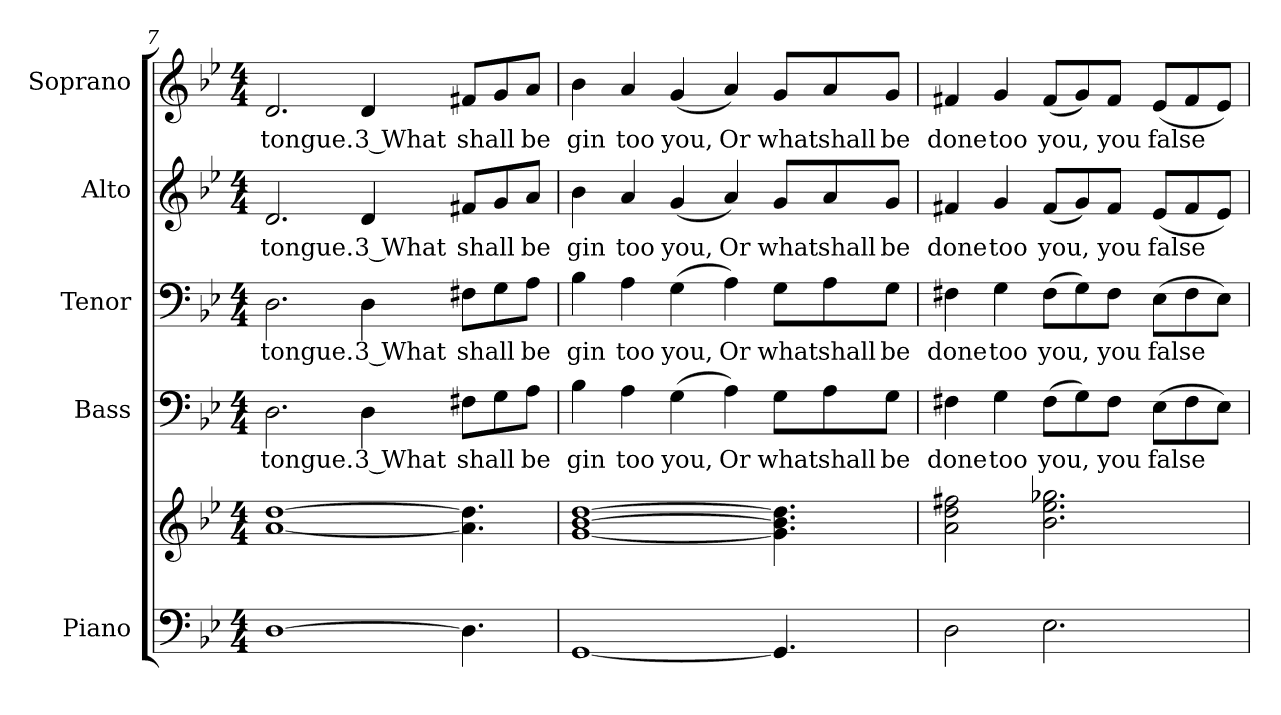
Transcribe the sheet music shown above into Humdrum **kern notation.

**kern	**kern	**kern	**text	**kern	**text	**kern	**text	**kern	**text
*part5	*part5	*part4	*part4	*part3	*part3	*part2	*part2	*part1	*part1
*staff6	*staff5	*staff4	*staff4	*staff3	*staff3	*staff2	*staff2	*staff1	*staff1
*I"Piano	*	*I"Bass	*	*I"Tenor	*	*I"Alto	*	*I"Soprano	*
*I'Pno.	*	*I'B.	*	*I'T.	*	*I'A.	*	*I'S.	*
*clefF4	*clefG2	*clefF4	*	*clefF4	*	*clefG2	*	*clefG2	*
*k[b-e-]	*k[b-e-]	*k[b-e-]	*	*k[b-e-]	*	*k[b-e-]	*	*k[b-e-]	*
*B-:	*B-:	*B-:	*	*B-:	*	*B-:	*	*B-:	*
*M4/4	*M4/4	*M4/4	*	*M4/4	*	*M4/4	*	*M4/4	*
=7	=7	=7	=7	=7	=7	=7	=7	=7	=7
!	!	!	!LO:LY:b:color=#000000	!	!	!	!	!	!
!	!	!	!	!	!LO:LY:b:color=#000000	!	!	!	!
!	!	!	!	!	!	!	!LO:LY:b:color=#000000	!	!
!	!	!	!	!	!	!	!	!	!LO:LY:b:color=#000000
[>1Di	[<1ai [>1ddi	2.Di\	tongue.	2.Di\	tongue.	2.di/	tongue.	2.di/	tongue.
!	!	!	!LO:LY:b:color=#000000	!	!	!	!	!	!
!	!	!	!	!	!LO:LY:b:color=#000000	!	!	!	!
!	!	!	!	!	!	!	!LO:LY:b:color=#000000	!	!
!	!	!	!	!	!	!	!	!	!LO:LY:b:color=#000000
.	.	4Di\	3 What	4Di\	3 What	4di/	3 What	4di/	3 What
!	!	!	!LO:LY:b:color=#000000	!	!	!	!	!	!
!	!	!	!	!	!LO:LY:b:color=#000000	!	!	!	!
!	!	!	!	!	!	!	!LO:LY:b:color=#000000	!	!
!	!	!	!	!	!	!	!	!	!LO:LY:b:color=#000000
4.Di\]	4.ai\] 4.ddi]	8F#Xi\L	shall	8F#Xi\L	shall	8f#Xi/L	shall	8f#Xi/L	shall
.	.	8Gi\	.	8Gi\	.	8gi/	.	8gi/	.
!	!	!	!LO:LY:b:color=#000000	!	!	!	!	!	!
!	!	!	!	!	!LO:LY:b:color=#000000	!	!	!	!
!	!	!	!	!	!	!	!LO:LY:b:color=#000000	!	!
!	!	!	!	!	!	!	!	!	!LO:LY:b:color=#000000
.	.	8Ai\J	be	8Ai\J	be	8ai/J	be	8ai/J	be
!!LO:PB:g=z
=8	=8	=8	=8	=8	=8	=8	=8	=8	=8
!	!	!	!LO:LY:b:color=#000000	!	!	!	!	!	!
!	!	!	!	!	!LO:LY:b:color=#000000	!	!	!	!
!	!	!	!	!	!	!	!LO:LY:b:color=#000000	!	!
!	!	!	!	!	!	!	!	!	!LO:LY:b:color=#000000
[<1GGi	[<1gi [>1b-i [>1ddi	4B-i\	gin	4B-i\	gin	4b-i\	gin	4b-i\	gin
!	!	!	!LO:LY:b:color=#000000	!	!	!	!	!	!
!	!	!	!	!	!LO:LY:b:color=#000000	!	!	!	!
!	!	!	!	!	!	!	!LO:LY:b:color=#000000	!	!
!	!	!	!	!	!	!	!	!	!LO:LY:b:color=#000000
.	.	4Ai\	too	4Ai\	too	4ai/	too	4ai/	too
!	!	!	!LO:LY:b:color=#000000	!	!	!	!	!	!
!	!	!	!	!	!LO:LY:b:color=#000000	!	!	!	!
!	!	!	!	!	!	!	!LO:LY:b:color=#000000	!	!
!	!	!	!	!	!	!	!	!	!LO:LY:b:color=#000000
.	.	(4Gi\	you,	(4Gi\	you,	(4gi/	you,	(4gi/	you,
!	!	!	!LO:LY:b:color=#000000	!	!	!	!	!	!
!	!	!	!	!	!LO:LY:b:color=#000000	!	!	!	!
!	!	!	!	!	!	!	!LO:LY:b:color=#000000	!	!
!	!	!	!	!	!	!	!	!	!LO:LY:b:color=#000000
.	.	4Ai\)	Or	4Ai\)	Or	4ai/)	Or	4ai/)	Or
!	!	!	!LO:LY:b:color=#000000	!	!	!	!	!	!
!	!	!	!	!	!LO:LY:b:color=#000000	!	!	!	!
!	!	!	!	!	!	!	!LO:LY:b:color=#000000	!	!
!	!	!	!	!	!	!	!	!	!LO:LY:b:color=#000000
4.GGi/]	4.gi\] 4.b-i] 4.ddi]	8Gi\L	what	8Gi\L	what	8gi/L	what	8gi/L	what
!	!	!	!LO:LY:b:color=#000000	!	!	!	!	!	!
!	!	!	!	!	!LO:LY:b:color=#000000	!	!	!	!
!	!	!	!	!	!	!	!LO:LY:b:color=#000000	!	!
!	!	!	!	!	!	!	!	!	!LO:LY:b:color=#000000
.	.	8Ai\	shall	8Ai\	shall	8ai/	shall	8ai/	shall
!	!	!	!LO:LY:b:color=#000000	!	!	!	!	!	!
!	!	!	!	!	!LO:LY:b:color=#000000	!	!	!	!
!	!	!	!	!	!	!	!LO:LY:b:color=#000000	!	!
!	!	!	!	!	!	!	!	!	!LO:LY:b:color=#000000
.	.	8Gi\J	be	8Gi\J	be	8gi/J	be	8gi/J	be
!!LO:PB:g=z
=9	=9	=9	=9	=9	=9	=9	=9	=9	=9
!	!	!	!LO:LY:b:color=#000000	!	!	!	!	!	!
!	!	!	!	!	!LO:LY:b:color=#000000	!	!	!	!
!	!	!	!	!	!	!	!LO:LY:b:color=#000000	!	!
!	!	!	!	!	!	!	!	!	!LO:LY:b:color=#000000
2Di\	2ai\ 2ddi 2ff#Xi	4F#Xi\	done	4F#Xi\	done	4f#Xi/	done	4f#Xi/	done
!	!	!	!LO:LY:b:color=#000000	!	!	!	!	!	!
!	!	!	!	!	!LO:LY:b:color=#000000	!	!	!	!
!	!	!	!	!	!	!	!LO:LY:b:color=#000000	!	!
!	!	!	!	!	!	!	!	!	!LO:LY:b:color=#000000
.	.	4Gi\	too	4Gi\	too	4gi/	too	4gi/	too
!	!	!	!LO:LY:b:color=#000000	!	!	!	!	!	!
!	!	!	!	!	!LO:LY:b:color=#000000	!	!	!	!
!	!	!	!	!	!	!	!LO:LY:b:color=#000000	!	!
!	!	!	!	!	!	!	!	!	!LO:LY:b:color=#000000
2.E-i\	2.b-i\ 2.ee-i 2.gg-Xi	(8F#i\L	you,	(8F#i\L	you,	(8f#i/L	you,	(8f#i/L	you,
.	.	8Gi\)	.	8Gi\)	.	8gi/)	.	8gi/)	.
!	!	!	!LO:LY:b:color=#000000	!	!	!	!	!	!
!	!	!	!	!	!LO:LY:b:color=#000000	!	!	!	!
!	!	!	!	!	!	!	!LO:LY:b:color=#000000	!	!
!	!	!	!	!	!	!	!	!	!LO:LY:b:color=#000000
.	.	8F#i\J	you	8F#i\J	you	8f#i/J	you	8f#i/J	you
!	!	!	!LO:LY:b:color=#000000	!	!	!	!	!	!
!	!	!	!	!	!LO:LY:b:color=#000000	!	!	!	!
!	!	!	!	!	!	!	!LO:LY:b:color=#000000	!	!
!	!	!	!	!	!	!	!	!	!LO:LY:b:color=#000000
.	.	(8E-i\L	false	(8E-i\L	false	(8e-i/L	false	(8e-i/L	false
.	.	8F#i\	.	8F#i\	.	8f#i/	.	8f#i/	.
.	.	8E-i\J)	.	8E-i\J)	.	8e-i/J)	.	8e-i/J)	.
=	=	=	=	=	=	=	=	=	=
*-	*-	*-	*-	*-	*-	*-	*-	*-	*-
